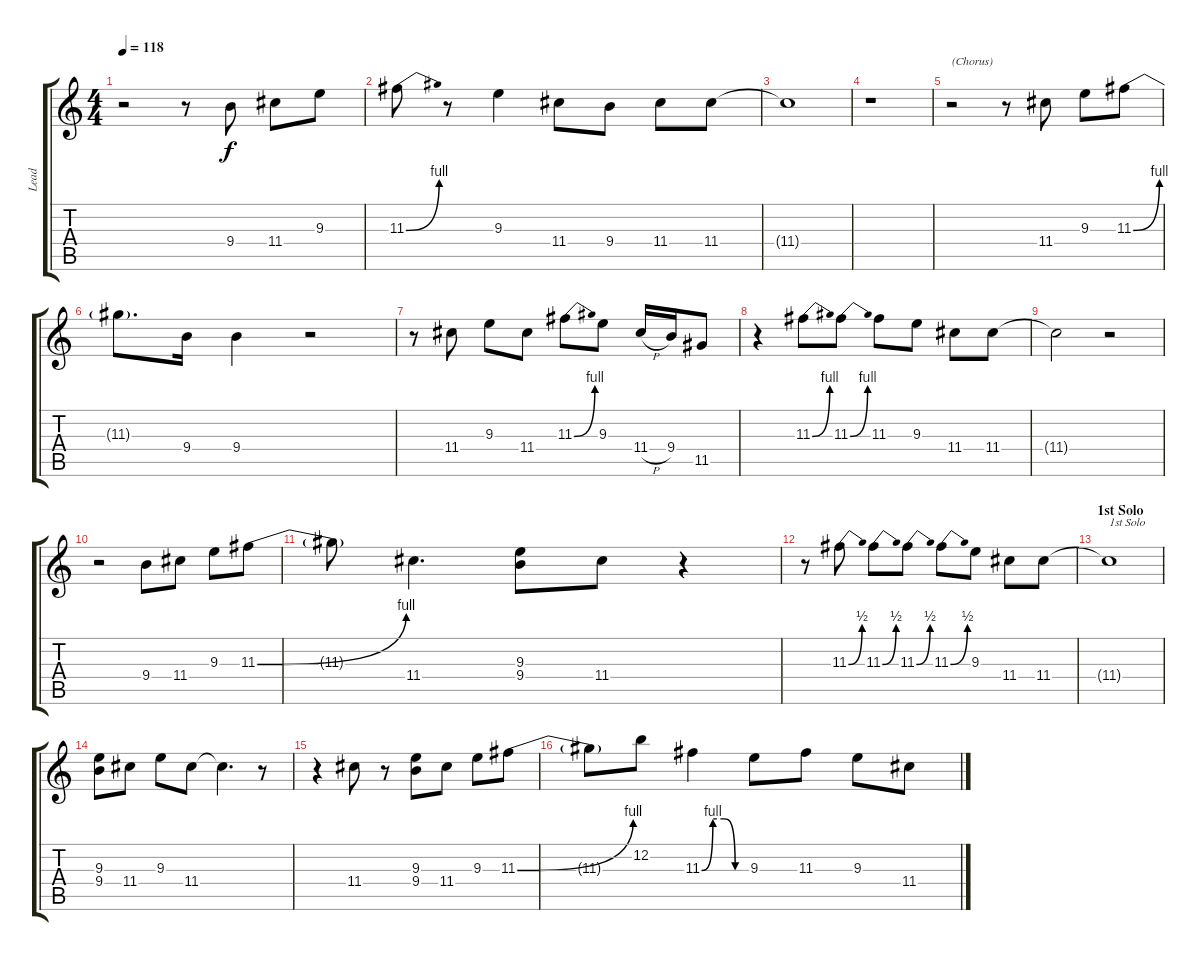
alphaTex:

\track ("Lead" "Lead") {instrument distortionguitar}
\staff {score tabs}
\tuning (E4 B3 G3 D3 A2 E2) {hide}
\ts (4 4)
\tempo 118
\clef g2
\ks c
r.2{dy f} r.8 9.4.8 11.4.8 9.3.8 |
11.3{be (bend 0 0 60 4)}.8 r.8 9.3.4 11.4.8 9.4.8 11.4.8 11.4.8 |
11.4{t}.1 |
r.1 |
r.2{txt "(Chorus)"} r.8 11.4.8 9.3.8 11.3{be (bend 0 0 60 4)}.8 |
11.3{t}.8{d} 9.4.16 9.4.4 r.2 |
r.8 11.4.8 9.3.8 11.4.8 11.3{be (bend 0 0 60 4)}.8 9.3.8 11.4{h}.16 9.4.16 11.5.8 |
r.4 11.3{be (bend 0 0 60 4)}.8 11.3{be (bend 0 0 60 4)}.8 11.3.8 9.3.8 11.4.8 11.4.8 |
11.4{t}.2 r.2 |
r.2 9.4.8 11.4.8 9.3.8 11.3{be (bend 0 0 60 4)}.8 |
11.3{t}.8 11.4.4{d} (9.3 9.4).8 11.4.8 r.4 |
r.8 11.3{be (bend 0 0 60 2)}.8 11.3{be (bend 0 0 60 2)}.8 11.3{be (bend 0 0 60 2)}.8 11.3{be (bend 0 0 60 2)}.8 9.3.8 11.4.8 11.4.8 |
\section ("" "1st Solo")
11.4{t}.1{txt "1st Solo"} |
(9.3 9.4).8 11.4.8 9.3.8 11.4.8 11.4{t}.4{d} r.8 |
r.4 11.4.8 r.8 (9.3 9.4).8 11.4.8 9.3.8 11.3{be (bend 0 0 60 4)}.8 |
11.3{t}.8 12.2.8 11.3{be (custom 0 0 15 4 30 4 45 0 60 0)}.4 9.3.8 11.3.8 9.3.8 11.4.8
